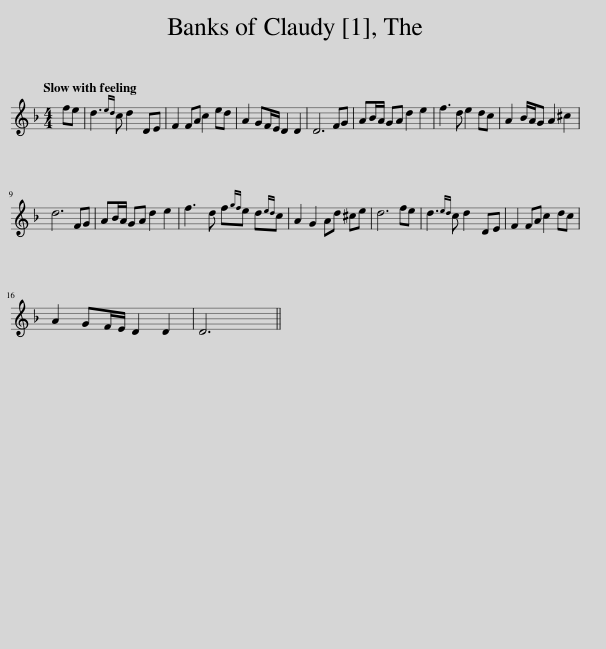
X:1
L:1/8
Q:1/4=120
M:4/4
I:linebreak $
K:Dmin
V:1 treble
V:1
 fe | d3{ed} c d2 DE | F2 FA c2 ed | A2 GF/E/ D2 D2 | D6 FG | %5
 AB/A/ GA d2 e2 | f3 d e2 dc | A2 B/A/G A2 ^c2 |$ d6 FG | AB/A/ GA d2 e2 | %10
 f3 d f{gf}e d{ed}c | A2 G2 Ad ^ce | d6 fe | d3{ed} c d2 DE | F2 FA c2 dc |$ %15
 A2 GF/E/ D2 D2 | D6 || %17
